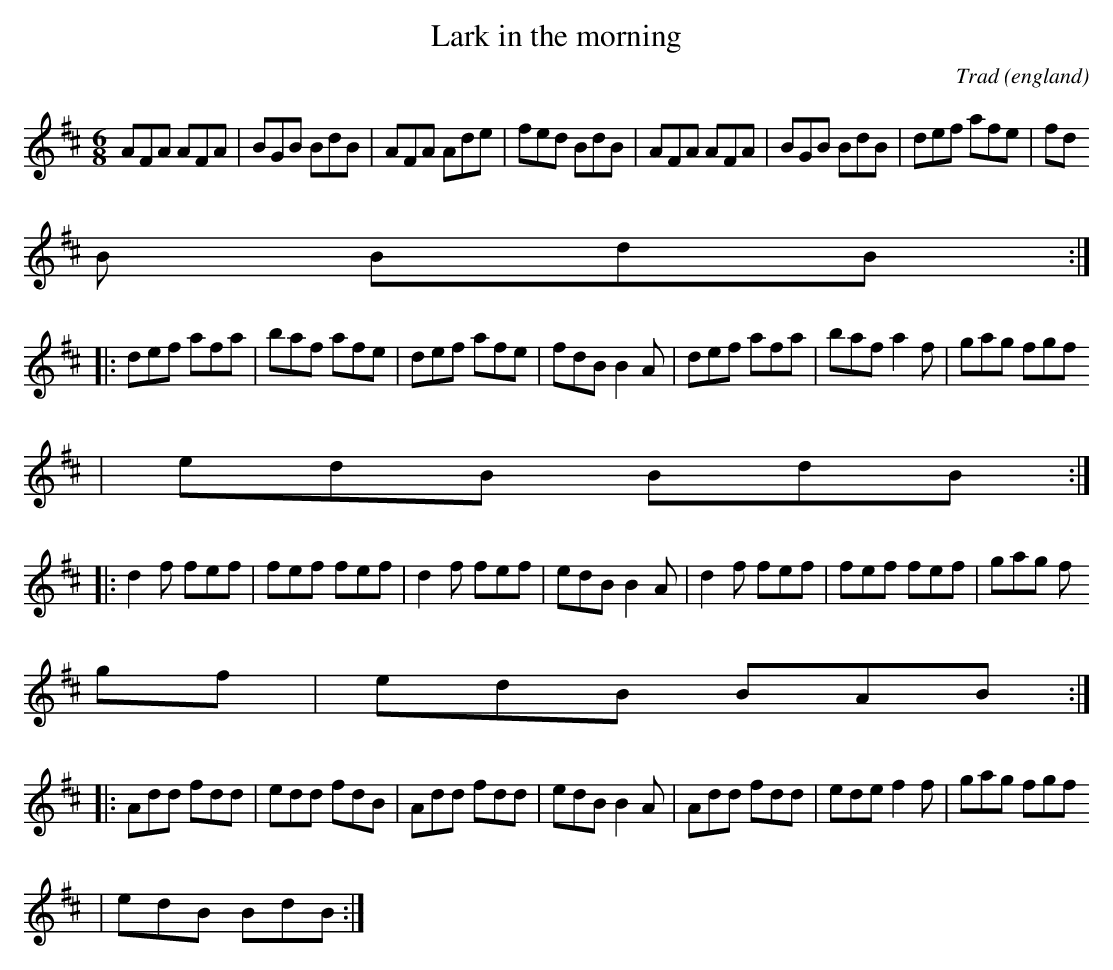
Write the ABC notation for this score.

X:1
T:Lark in the morning
O:england
M:6/8
L:1/8
C:Trad
K:D
AFA AFA | BGB BdB | AFA Ade | fed BdB | AFA AFA | BGB BdB | def afe | fd
B BdB :|
|: def afa | baf afe | def afe | fdB B2 A | def afa | baf a2 f | gag fgf
| edB BdB :|
|: d2 f fef | fef fef | d2 f fef | edB B2 A | d2 f fef | fef fef | gag f
gf | edB BAB :|
|: Add fdd | edd fdB | Add fdd | edB B2 A | Add fdd | ede f2 f | gag fgf
| edB BdB :|
